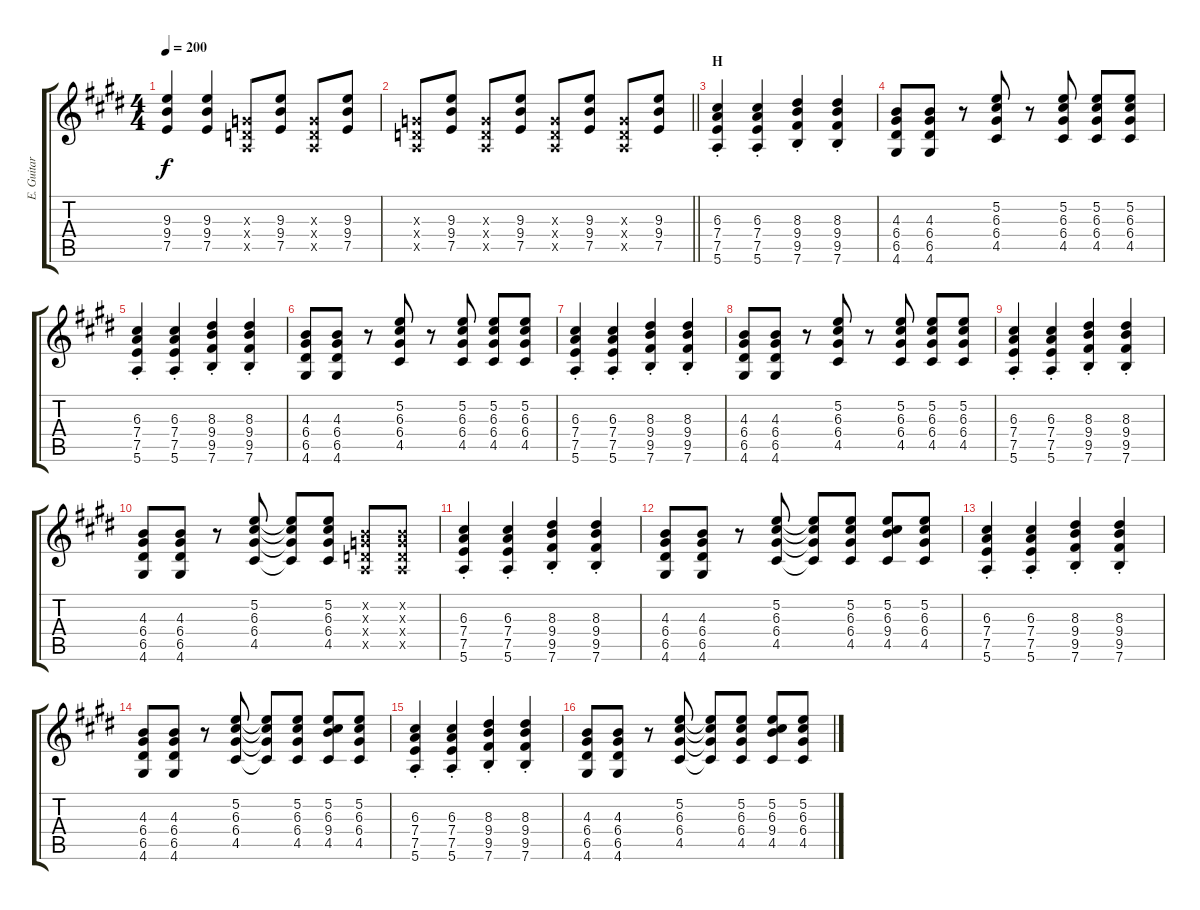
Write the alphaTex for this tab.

\track ("E. Guitar II" "E. Guitar ") {instrument overdrivenguitar}
\staff {score tabs}
\tuning (E4 B3 G3 D3 A2 E2) {hide}
\ts (4 4)
\tempo 200
\clef g2
\ks e
(9.3 9.4 7.5).4{dy f} (9.3 9.4 7.5).4 (0.3{x} 0.4{x} 0.5{x}).8 (9.3 9.4 7.5).8 (0.3{x} 0.4{x} 0.5{x}).8 (9.3 9.4 7.5).8 |
\barLineRight lightlight
(0.3{x} 0.4{x} 0.5{x}).8 (9.3 9.4 7.5).8 (0.3{x} 0.4{x} 0.5{x}).8 (9.3 9.4 7.5).8 (0.3{x} 0.4{x} 0.5{x}).8 (9.3 9.4 7.5).8 (0.3{x} 0.4{x} 0.5{x}).8 (9.3 9.4 7.5).8 |
\section ("" "H")
(6.3{st} 7.4{st} 7.5{st} 5.6{st}).4 (6.3{st} 7.4{st} 7.5{st} 5.6{st}).4 (8.3{st} 9.4{st} 9.5{st} 7.6{st}).4 (8.3{st} 9.4{st} 9.5{st} 7.6{st}).4 |
(4.3 6.4 6.5 4.6).8 (4.3 6.4 6.5 4.6).8 r.8 (5.2 6.3 6.4 4.5).8 r.8 (5.2 6.3 6.4 4.5).8 (5.2 6.3 6.4 4.5).8 (5.2 6.3 6.4 4.5).8 |
(6.3{st} 7.4{st} 7.5{st} 5.6{st}).4 (6.3{st} 7.4{st} 7.5{st} 5.6{st}).4 (8.3{st} 9.4{st} 9.5{st} 7.6{st}).4 (8.3{st} 9.4{st} 9.5{st} 7.6{st}).4 |
(4.3 6.4 6.5 4.6).8 (4.3 6.4 6.5 4.6).8 r.8 (5.2 6.3 6.4 4.5).8 r.8 (5.2 6.3 6.4 4.5).8 (5.2 6.3 6.4 4.5).8 (5.2 6.3 6.4 4.5).8 |
(6.3{st} 7.4{st} 7.5{st} 5.6{st}).4 (6.3{st} 7.4{st} 7.5{st} 5.6{st}).4 (8.3{st} 9.4{st} 9.5{st} 7.6{st}).4 (8.3{st} 9.4{st} 9.5{st} 7.6{st}).4 |
(4.3 6.4 6.5 4.6).8 (4.3 6.4 6.5 4.6).8 r.8 (5.2 6.3 6.4 4.5).8 r.8 (5.2 6.3 6.4 4.5).8 (5.2 6.3 6.4 4.5).8 (5.2 6.3 6.4 4.5).8 |
(6.3{st} 7.4{st} 7.5{st} 5.6{st}).4 (6.3{st} 7.4{st} 7.5{st} 5.6{st}).4 (8.3{st} 9.4{st} 9.5{st} 7.6{st}).4 (8.3{st} 9.4{st} 9.5{st} 7.6{st}).4 |
(4.3 6.4 6.5 4.6).8 (4.3 6.4 6.5 4.6).8 r.8 (5.2 6.3 6.4 4.5).8 (5.2{t} 6.3{t} 6.4{t} 4.5{t}).8 (5.2 6.3 6.4 4.5).8 (0.2{x} 0.3{x} 0.4{x} 0.5{x}).8 (0.2{x} 0.3{x} 0.4{x} 0.5{x}).8 |
(6.3{st} 7.4{st} 7.5{st} 5.6{st}).4 (6.3{st} 7.4{st} 7.5{st} 5.6{st}).4 (8.3{st} 9.4{st} 9.5{st} 7.6{st}).4 (8.3{st} 9.4{st} 9.5{st} 7.6{st}).4 |
(4.3 6.4 6.5 4.6).8 (4.3 6.4 6.5 4.6).8 r.8 (5.2 6.3 6.4 4.5).8 (5.2{t} 6.3{t} 6.4{t} 4.5{t}).8 (5.2 6.3 6.4 4.5).8 (5.2 6.3 9.4 4.5).8 (5.2 6.3 6.4 4.5).8 |
(6.3{st} 7.4{st} 7.5{st} 5.6{st}).4 (6.3{st} 7.4{st} 7.5{st} 5.6{st}).4 (8.3{st} 9.4{st} 9.5{st} 7.6{st}).4 (8.3{st} 9.4{st} 9.5{st} 7.6{st}).4 |
(4.3 6.4 6.5 4.6).8 (4.3 6.4 6.5 4.6).8 r.8 (5.2 6.3 6.4 4.5).8 (5.2{t} 6.3{t} 6.4{t} 4.5{t}).8 (5.2 6.3 6.4 4.5).8 (5.2 6.3 9.4 4.5).8 (5.2 6.3 6.4 4.5).8 |
(6.3{st} 7.4{st} 7.5{st} 5.6{st}).4 (6.3{st} 7.4{st} 7.5{st} 5.6{st}).4 (8.3{st} 9.4{st} 9.5{st} 7.6{st}).4 (8.3{st} 9.4{st} 9.5{st} 7.6{st}).4 |
(4.3 6.4 6.5 4.6).8 (4.3 6.4 6.5 4.6).8 r.8 (5.2 6.3 6.4 4.5).8 (5.2{t} 6.3{t} 6.4{t} 4.5{t}).8 (5.2 6.3 6.4 4.5).8 (5.2 6.3 9.4 4.5).8 (5.2 6.3 6.4 4.5).8
